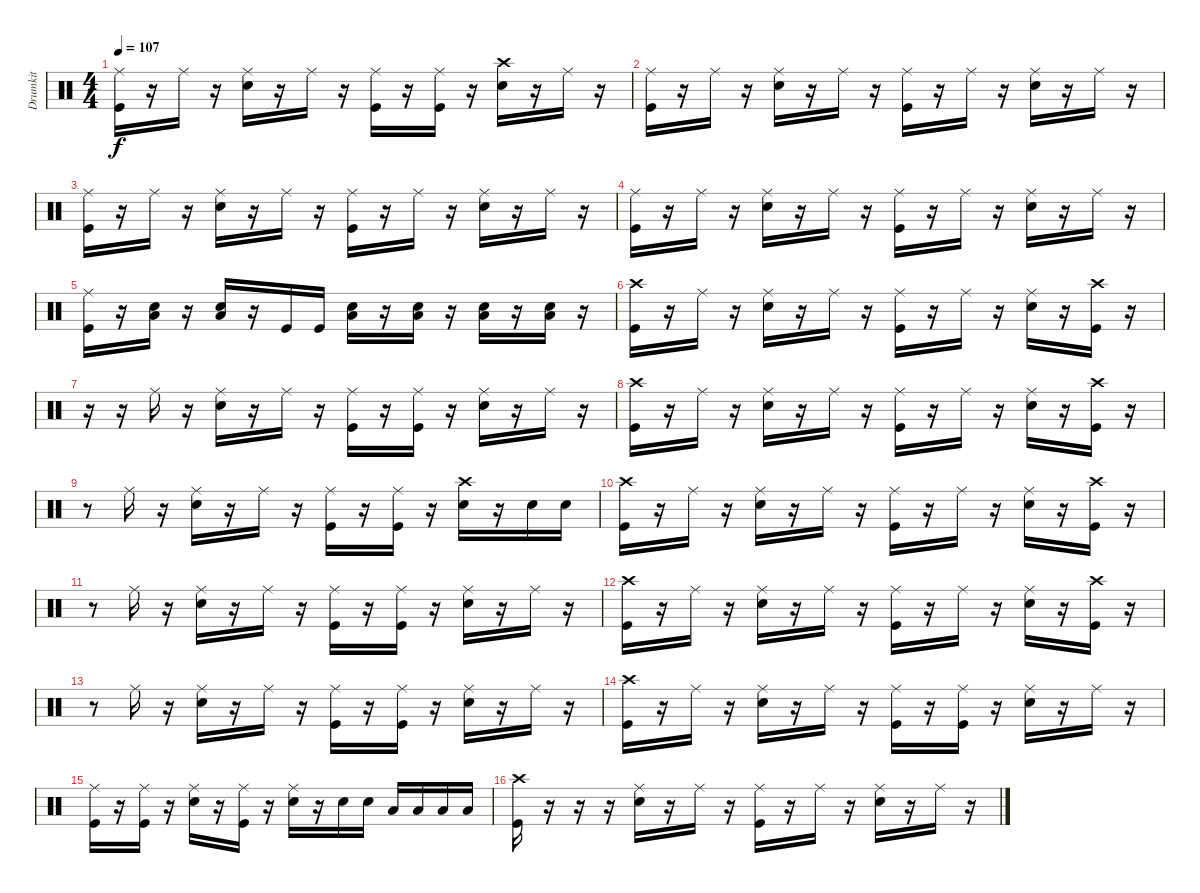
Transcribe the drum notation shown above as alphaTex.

\track ("Drumkit" "Drumkit") {instrument percussion}
\staff {score}
\articulation defaults
\ts (4 4)
\tempo 107
\clef neutral
\ks c
("Ride (middle)" "Kick (hit)").16{dy f} r.16 "Ride (middle)".16 r.16 ("Ride (middle)" "Snare (hit) 2").16 r.16 "Ride (middle)".16 r.16 ("Ride (middle)" "Kick (hit)").16 r.16 ("Ride (middle)" "Kick (hit)").16 r.16 ("Crash high (hit)" "Snare (hit) 2").16 r.16 "Ride (middle)".16 r.16 |
("Ride (middle)" "Kick (hit)").16 r.16 "Ride (middle)".16 r.16 ("Ride (middle)" "Snare (hit) 2").16 r.16 "Ride (middle)".16 r.16 ("Ride (middle)" "Kick (hit)").16 r.16 "Ride (middle)".16 r.16 ("Ride (middle)" "Snare (hit) 2").16 r.16 "Ride (middle)".16 r.16 |
("Ride (middle)" "Kick (hit)").16 r.16 "Ride (middle)".16 r.16 ("Ride (middle)" "Snare (hit) 2").16 r.16 "Ride (middle)".16 r.16 ("Ride (middle)" "Kick (hit)").16 r.16 "Ride (middle)".16 r.16 ("Ride (middle)" "Snare (hit) 2").16 r.16 "Ride (middle)".16 r.16 |
("Ride (middle)" "Kick (hit)").16 r.16 "Ride (middle)".16 r.16 ("Ride (middle)" "Snare (hit) 2").16 r.16 "Ride (middle)".16 r.16 ("Ride (middle)" "Kick (hit)").16 r.16 "Ride (middle)".16 r.16 ("Ride (middle)" "Snare (hit) 2").16 r.16 "Ride (middle)".16 r.16 |
("Ride (middle)" "Kick (hit)").16 r.16 ("Low Tom (hit)" "Snare (hit) 2").16 r.16 ("Low Tom (hit)" "Snare (hit) 2").16 r.16 "Kick (hit)".16 "Kick (hit)".16 ("Low Floor Tom (hit)" "Snare (hit) 2").16 r.16 ("Snare (hit) 2" "Low Floor Tom (hit)").16 r.16 ("Snare (hit) 2" "Low Floor Tom (hit)").16 r.16 ("Snare (hit) 2" "Low Floor Tom (hit)").16 r.16 |
("Crash high (hit)" "Kick (hit)").16 r.16 "Ride (middle)".16 r.16 ("Ride (middle)" "Snare (hit) 2").16 r.16 "Ride (middle)".16 r.16 ("Ride (middle)" "Kick (hit)").16 r.16 "Ride (middle)".16 r.16 ("Ride (middle)" "Snare (hit) 2").16 r.16 ("Crash high (hit)" "Kick (hit)").16 r.16 |
r.16 r.16 "Ride (middle)".16 r.16 ("Ride (middle)" "Snare (hit) 2").16 r.16 "Ride (middle)".16 r.16 ("Ride (middle)" "Kick (hit)").16 r.16 ("Ride (middle)" "Kick (hit)").16 r.16 ("Ride (middle)" "Snare (hit) 2").16 r.16 "Ride (middle)".16 r.16 |
("Crash high (hit)" "Kick (hit)").16 r.16 "Ride (middle)".16 r.16 ("Ride (middle)" "Snare (hit) 2").16 r.16 "Ride (middle)".16 r.16 ("Ride (middle)" "Kick (hit)").16 r.16 "Ride (middle)".16 r.16 ("Ride (middle)" "Snare (hit) 2").16 r.16 ("Crash high (hit)" "Kick (hit)").16 r.16 |
r.8 "Ride (middle)".16 r.16 ("Ride (middle)" "Snare (hit) 2").16 r.16 "Ride (middle)".16 r.16 ("Ride (middle)" "Kick (hit)").16 r.16 ("Ride (middle)" "Kick (hit)").16 r.16 ("Crash high (hit)" "Snare (hit) 2").16 r.16 "Snare (hit) 2".16 "Snare (hit) 2".16 |
("Crash high (hit)" "Kick (hit)").16 r.16 "Ride (middle)".16 r.16 ("Ride (middle)" "Snare (hit) 2").16 r.16 "Ride (middle)".16 r.16 ("Ride (middle)" "Kick (hit)").16 r.16 "Ride (middle)".16 r.16 ("Ride (middle)" "Snare (hit) 2").16 r.16 ("Crash high (hit)" "Kick (hit)").16 r.16 |
r.8 "Ride (middle)".16 r.16 ("Ride (middle)" "Snare (hit) 2").16 r.16 "Ride (middle)".16 r.16 ("Ride (middle)" "Kick (hit)").16 r.16 ("Ride (middle)" "Kick (hit)").16 r.16 ("Ride (middle)" "Snare (hit) 2").16 r.16 "Ride (middle)".16 r.16 |
("Crash high (hit)" "Kick (hit)").16 r.16 "Ride (middle)".16 r.16 ("Ride (middle)" "Snare (hit) 2").16 r.16 "Ride (middle)".16 r.16 ("Ride (middle)" "Kick (hit)").16 r.16 "Ride (middle)".16 r.16 ("Ride (middle)" "Snare (hit) 2").16 r.16 ("Crash high (hit)" "Kick (hit)").16 r.16 |
r.8 "Ride (middle)".16 r.16 ("Ride (middle)" "Snare (hit) 2").16 r.16 "Ride (middle)".16 r.16 ("Ride (middle)" "Kick (hit)").16 r.16 ("Ride (middle)" "Kick (hit)").16 r.16 ("Ride (middle)" "Snare (hit) 2").16 r.16 "Ride (middle)".16 r.16 |
("Crash high (hit)" "Kick (hit)").16 r.16 "Ride (middle)".16 r.16 ("Ride (middle)" "Snare (hit) 2").16 r.16 "Ride (middle)".16 r.16 ("Ride (middle)" "Kick (hit)").16 r.16 ("Ride (middle)" "Kick (hit)").16 r.16 ("Ride (middle)" "Snare (hit) 2").16 r.16 "Ride (middle)".16 r.16 |
("Ride (middle)" "Kick (hit)").16 r.16 ("Ride (middle)" "Kick (hit)").16 r.16 ("Ride (middle)" "Snare (hit) 2").16 r.16 ("Ride (middle)" "Kick (hit)").16 r.16 ("Ride (middle)" "Snare (hit) 2").16 r.16 "Snare (hit) 2".16 "Snare (hit) 2".16 "Low Tom (hit)".16 "Low Tom (hit)".16 "Low Floor Tom (hit)".16 "Low Floor Tom (hit)".16 |
("Crash high (hit)" "Kick (hit)").16 r.16 r.16 r.16 ("Ride (middle)" "Snare (hit) 2").16 r.16 "Ride (middle)".16 r.16 ("Ride (middle)" "Kick (hit)").16 r.16 "Ride (middle)".16 r.16 ("Ride (middle)" "Snare (hit) 2").16 r.16 "Ride (middle)".16 r.16
